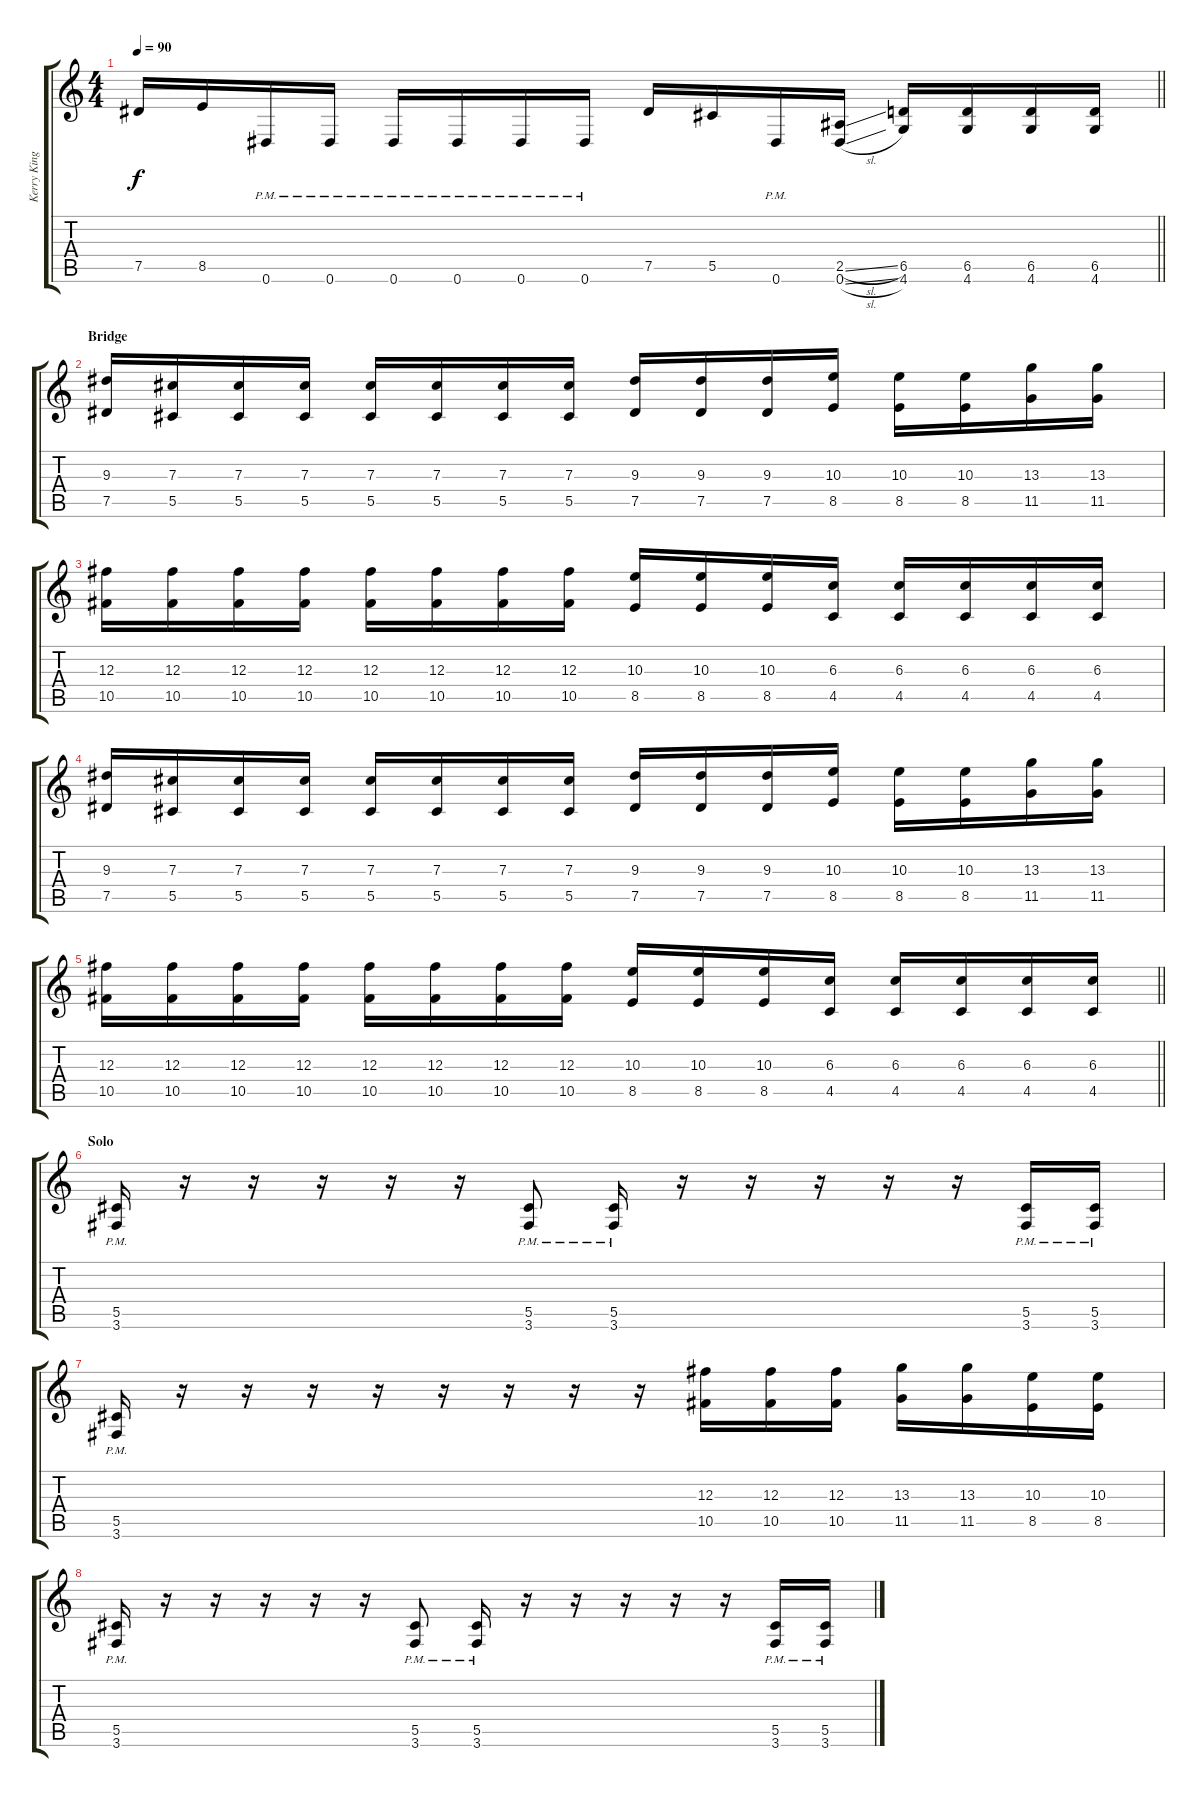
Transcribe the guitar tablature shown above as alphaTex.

\track ("Kerry King" "Kerry King") {instrument distortionguitar}
\staff {score tabs}
\tuning (Eb4 Bb3 Gb3 Db3 Ab2 Eb2) {hide}
\ts (4 4)
\tempo 90
\clef g2
\barLineRight lightlight
\ks c
7.5.16{dy f} 8.5.16 0.6{pm}.16 0.6{pm}.16 0.6{pm}.16 0.6{pm}.16 0.6{pm}.16 0.6{pm}.16 7.5.16 5.5.16 0.6{pm}.16 (2.5{sl} 0.6{sl}).16 (6.5 4.6).16 (6.5 4.6).16 (6.5 4.6).16 (6.5 4.6).16 |
\section ("" "Bridge")
(9.3 7.5).16 (7.3 5.5).16 (7.3 5.5).16 (7.3 5.5).16 (7.3 5.5).16 (7.3 5.5).16 (7.3 5.5).16 (7.3 5.5).16 (9.3 7.5).16 (9.3 7.5).16 (9.3 7.5).16 (10.3 8.5).16 (10.3 8.5).16 (10.3 8.5).16 (13.3 11.5).16 (13.3 11.5).16 |
(12.3 10.5).16 (12.3 10.5).16 (12.3 10.5).16 (12.3 10.5).16 (12.3 10.5).16 (12.3 10.5).16 (12.3 10.5).16 (12.3 10.5).16 (10.3 8.5).16 (10.3 8.5).16 (10.3 8.5).16 (6.3 4.5).16 (6.3 4.5).16 (6.3 4.5).16 (6.3 4.5).16 (6.3 4.5).16 |
(9.3 7.5).16{balance 8} (7.3 5.5).16 (7.3 5.5).16 (7.3 5.5).16 (7.3 5.5).16 (7.3 5.5).16 (7.3 5.5).16 (7.3 5.5).16 (9.3 7.5).16 (9.3 7.5).16 (9.3 7.5).16 (10.3 8.5).16 (10.3 8.5).16 (10.3 8.5).16 (13.3 11.5).16 (13.3 11.5).16 |
\barLineRight lightlight
(12.3 10.5).16 (12.3 10.5).16 (12.3 10.5).16 (12.3 10.5).16 (12.3 10.5).16 (12.3 10.5).16 (12.3 10.5).16 (12.3 10.5).16 (10.3 8.5).16 (10.3 8.5).16 (10.3 8.5).16 (6.3 4.5).16 (6.3 4.5).16 (6.3 4.5).16 (6.3 4.5).16 (6.3 4.5).16 |
\section ("" "Solo")
(5.5{pm} 3.6{pm}).16{volume 16} r.16 r.16 r.16 r.16 r.16 (5.5{pm} 3.6{pm}).8 (5.5{pm} 3.6{pm}).16 r.16 r.16 r.16 r.16 r.16 (5.5{pm} 3.6{pm}).16 (5.5{pm} 3.6{pm}).16 |
(5.5{pm} 3.6{pm}).16 r.16 r.16 r.16 r.16 r.16 r.16 r.16 r.16 (12.3 10.5).16 (12.3 10.5).16 (12.3 10.5).16 (13.3 11.5).16 (13.3 11.5).16 (10.3 8.5).16 (10.3 8.5).16 |
(5.5{pm} 3.6{pm}).16 r.16 r.16 r.16 r.16 r.16 (5.5{pm} 3.6{pm}).8 (5.5{pm} 3.6{pm}).16 r.16 r.16 r.16 r.16 r.16 (5.5{pm} 3.6{pm}).16 (5.5{pm} 3.6{pm}).16
